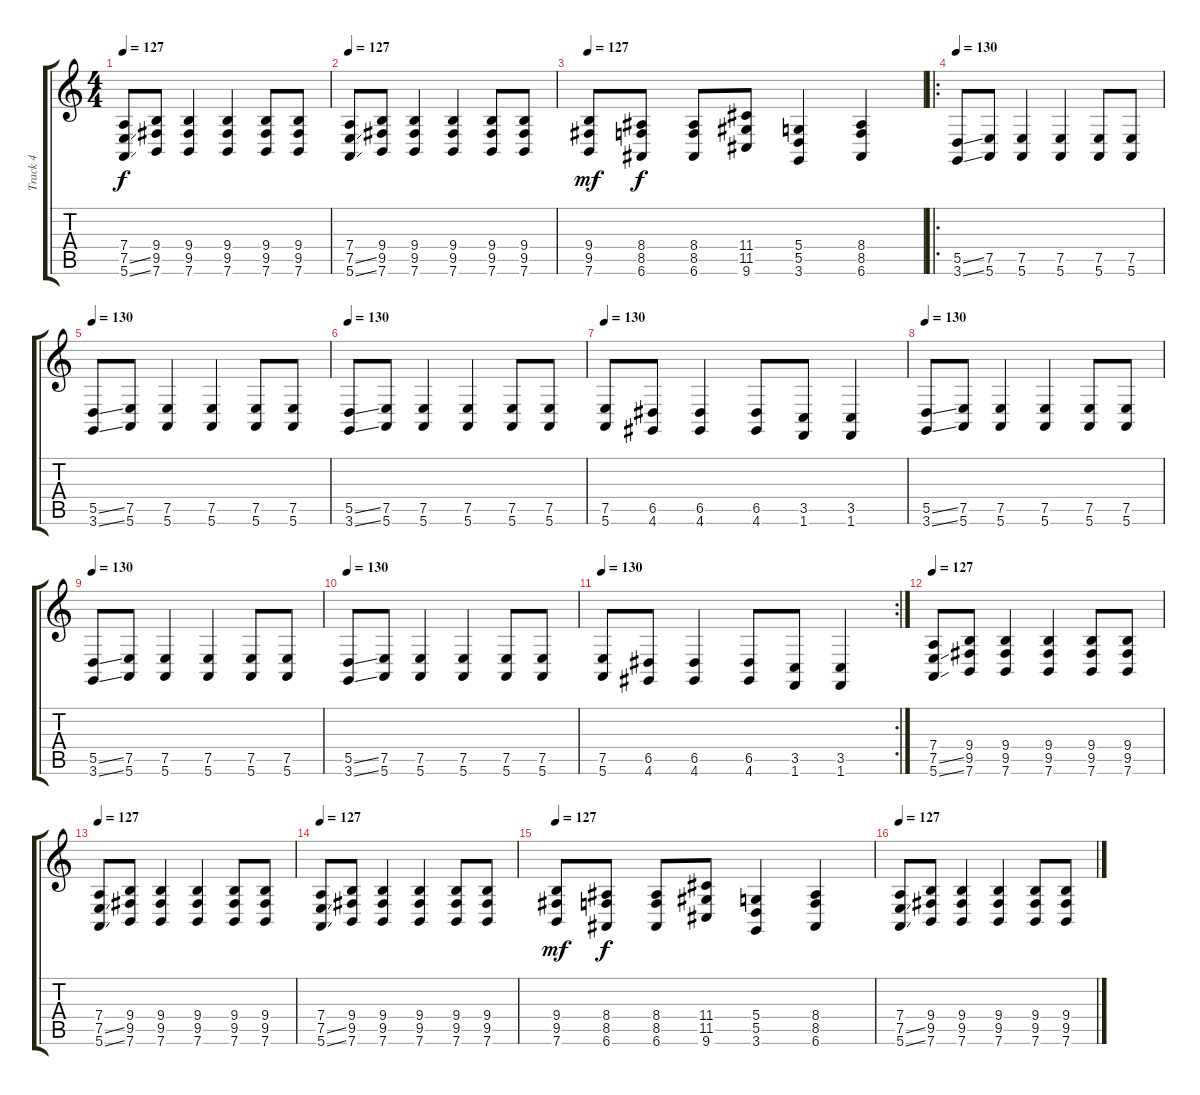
\track ("Track 4" "Track 4") {instrument synthstrings1}
\staff {score tabs}
\tuning (E4 B3 G3 D3 A2 E2) {hide}
\ts (4 4)
\tempo 127
\clef g2
\ks c
(7.4 7.5{ss} 5.6{ss}).8{dy f instrument synthstrings1} (9.4 9.5 7.6).8 (9.4 9.5 7.6).4 (9.4 9.5 7.6).4 (9.4 9.5 7.6).8 (9.4 9.5 7.6).8 |
\tempo 127
(7.4 7.5{ss} 5.6{ss}).8{instrument synthstrings1} (9.4 9.5 7.6).8 (9.4 9.5 7.6).4 (9.4 9.5 7.6).4 (9.4 9.5 7.6).8 (9.4 9.5 7.6).8 |
\tempo 127
(9.4 9.5 7.6).8{dy mf} (8.4 8.5 6.6).8{dy f} (8.4 8.5 6.6).8 (11.4 11.5 9.6).8 (5.4 5.5 3.6).4 (8.4 8.5 6.6).4 |
\ro
\tempo 130
(5.5{ss} 3.6{ss}).8 (7.5 5.6).8 (7.5 5.6).4 (7.5 5.6).4 (7.5 5.6).8 (7.5 5.6).8 |
\tempo 130
(5.5{ss} 3.6{ss}).8 (7.5 5.6).8 (7.5 5.6).4 (7.5 5.6).4 (7.5 5.6).8 (7.5 5.6).8 |
\tempo 130
(5.5{ss} 3.6{ss}).8 (7.5 5.6).8 (7.5 5.6).4 (7.5 5.6).4 (7.5 5.6).8 (7.5 5.6).8 |
\tempo 130
(7.5 5.6).8 (6.5 4.6).8 (6.5 4.6).4 (6.5 4.6).8 (3.5 1.6).8 (3.5 1.6).4 |
\tempo 130
(5.5{ss} 3.6{ss}).8 (7.5 5.6).8 (7.5 5.6).4 (7.5 5.6).4 (7.5 5.6).8 (7.5 5.6).8 |
\tempo 130
(5.5{ss} 3.6{ss}).8 (7.5 5.6).8 (7.5 5.6).4 (7.5 5.6).4 (7.5 5.6).8 (7.5 5.6).8 |
\tempo 130
(5.5{ss} 3.6{ss}).8 (7.5 5.6).8 (7.5 5.6).4 (7.5 5.6).4 (7.5 5.6).8 (7.5 5.6).8 |
\rc 2
\tempo 130
(7.5 5.6).8 (6.5 4.6).8 (6.5 4.6).4 (6.5 4.6).8 (3.5 1.6).8 (3.5 1.6).4 |
\tempo 127
(7.4 7.5{ss} 5.6{ss}).8{instrument synthstrings1} (9.4 9.5 7.6).8 (9.4 9.5 7.6).4 (9.4 9.5 7.6).4 (9.4 9.5 7.6).8 (9.4 9.5 7.6).8 |
\tempo 127
(7.4 7.5{ss} 5.6{ss}).8{instrument synthstrings1} (9.4 9.5 7.6).8 (9.4 9.5 7.6).4 (9.4 9.5 7.6).4 (9.4 9.5 7.6).8 (9.4 9.5 7.6).8 |
\tempo 127
(7.4 7.5{ss} 5.6{ss}).8{instrument synthstrings1} (9.4 9.5 7.6).8 (9.4 9.5 7.6).4 (9.4 9.5 7.6).4 (9.4 9.5 7.6).8 (9.4 9.5 7.6).8 |
\tempo 127
(9.4 9.5 7.6).8{dy mf} (8.4 8.5 6.6).8{dy f} (8.4 8.5 6.6).8 (11.4 11.5 9.6).8 (5.4 5.5 3.6).4 (8.4 8.5 6.6).4 |
\tempo 127
(7.4 7.5{ss} 5.6{ss}).8{instrument synthstrings1} (9.4 9.5 7.6).8 (9.4 9.5 7.6).4 (9.4 9.5 7.6).4 (9.4 9.5 7.6).8 (9.4 9.5 7.6).8
